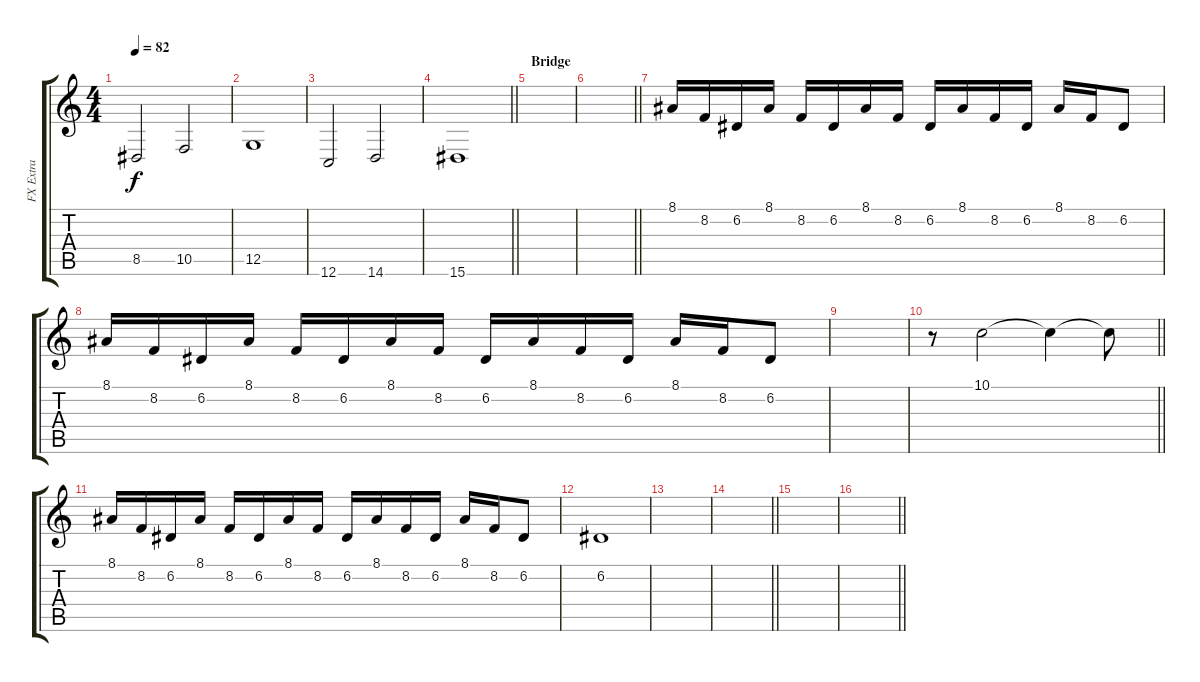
\track ("FX Extra" "FX Extra") {instrument stringensemble1}
\staff {score tabs}
\tuning (D4 A3 F3 C3 G2 C2) {hide}
\ts (4 4)
\tempo 82
\clef g2
\ks c
8.5.2{dy f} 10.5.2 |
12.5.1 |
12.6.2 14.6.2 |
\barLineRight lightlight
15.6.1 |
\section ("" "Bridge")
|
\barLineRight lightlight
|
8.1.16 8.2.16 6.2.16 8.1.16 8.2.16 6.2.16 8.1.16 8.2.16 6.2.16 8.1.16 8.2.16 6.2.16 8.1.16 8.2.16 6.2.8 |
8.1.16 8.2.16 6.2.16 8.1.16 8.2.16 6.2.16 8.1.16 8.2.16 6.2.16 8.1.16 8.2.16 6.2.16 8.1.16 8.2.16 6.2.8 |
|
\barLineRight lightlight
r.8 10.1.2 10.1{t}.4 10.1{t}.8 |
8.1.16 8.2.16 6.2.16 8.1.16 8.2.16 6.2.16 8.1.16 8.2.16 6.2.16 8.1.16 8.2.16 6.2.16 8.1.16 8.2.16 6.2.8 |
6.2.1 |
|
\barLineRight lightlight
|
|
\barLineRight lightlight
